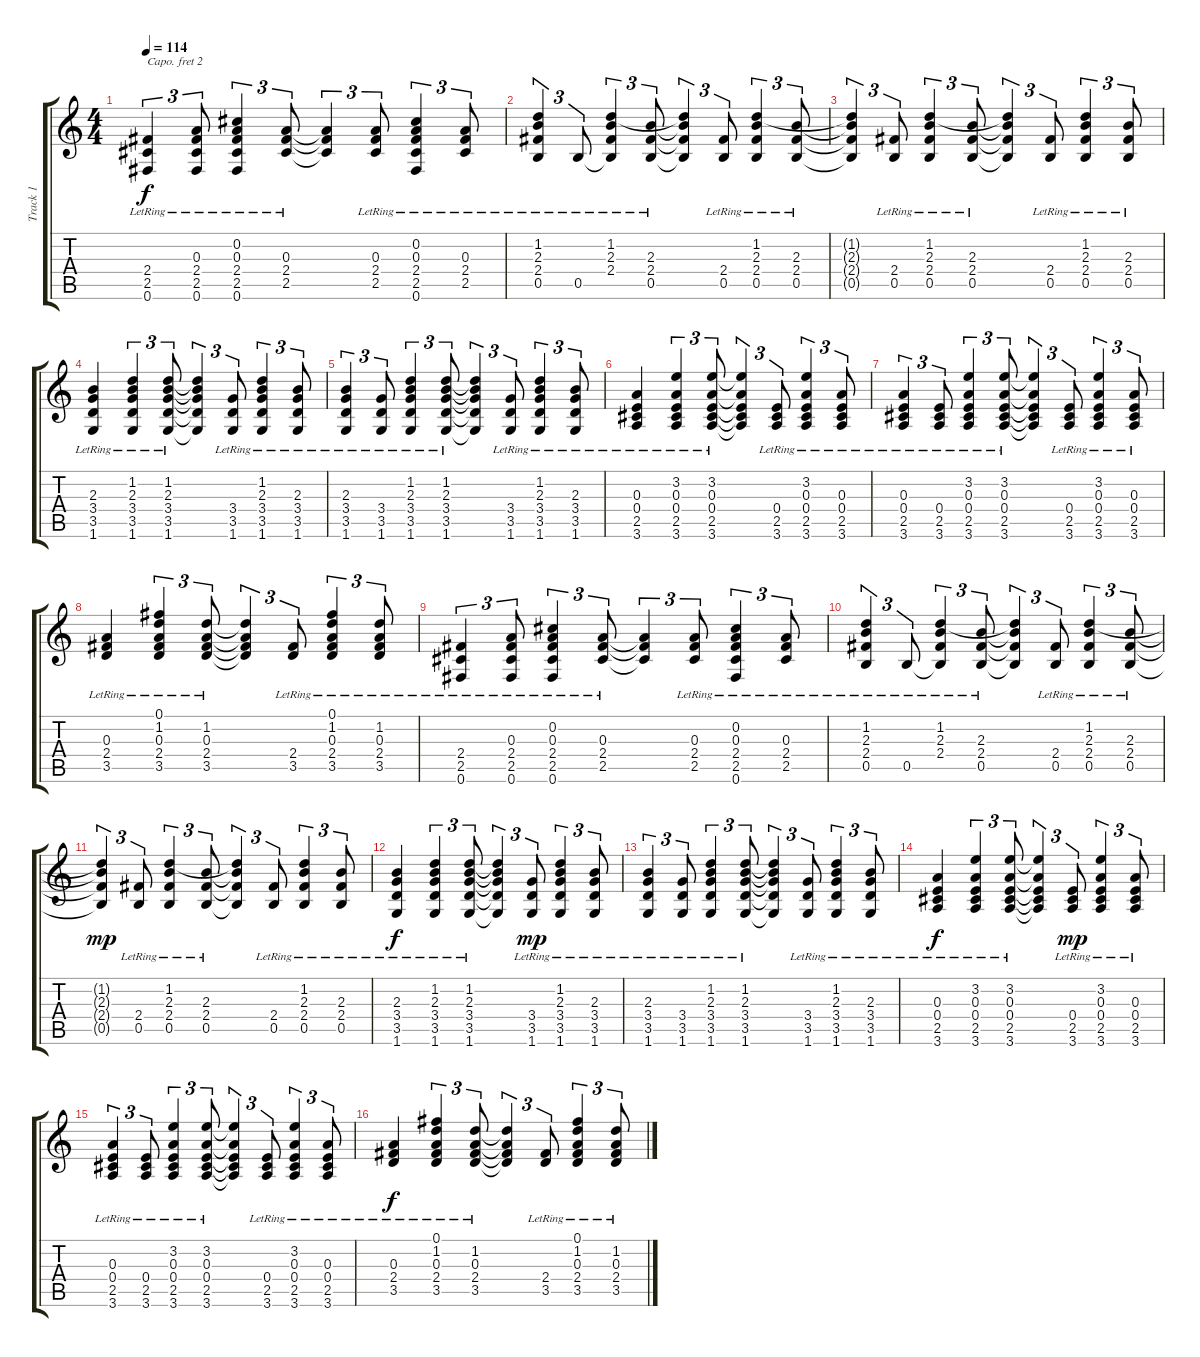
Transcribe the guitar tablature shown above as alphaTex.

\track ("Track 1" "Track 1") {instrument acousticguitarsteel}
\staff {score tabs}
\capo 2
\tuning (E4 B3 G3 D3 A2 E2) {hide}
\ts (4 4)
\tempo 114
\clef g2
\ks c
(2.4{lr} 2.5{lr} 0.6{lr}).4{tu (3 2) dy f} (0.3{lr} 2.4{lr} 2.5{lr} 0.6{lr}).8{tu (3 2)} (0.2{lr} 0.3 2.4{lr} 2.5{lr} 0.6{lr}).4{tu (3 2)} (0.3 2.4{lr} 2.5{lr}).8{tu (3 2)} (0.3{t} 2.4{t} 2.5{t}).4{tu (3 2)} (0.3{lr} 2.4{lr} 2.5{lr}).8{tu (3 2)} (0.2 0.3 2.4{lr} 2.5{lr} 0.6{lr}).4{tu (3 2)} (0.3{lr} 2.4{lr} 2.5{lr}).8{tu (3 2)} |
(1.2{lr} 2.3{lr} 2.4{lr} 0.5{lr}).4{tu (3 2)} 0.5{lr}.8{tu (3 2)} (1.2{lr} 2.3{lr} 2.4{lr} 0.5{t}).4{tu (3 2)} (2.3{lr} 2.4{lr} 0.5{lr}).8{tu (3 2)} (1.2{t} 2.3{t} 2.4{t} 0.5{t}).4{tu (3 2)} (2.4{lr} 0.5{lr}).8{tu (3 2)} (1.2{lr} 2.3{lr} 2.4{lr} 0.5{lr}).4{tu (3 2)} (2.3{lr} 2.4{lr} 0.5{lr}).8{tu (3 2)} |
(1.2{t} 2.3{t} 2.4{t} 0.5{t}).4{tu (3 2)} (2.4{lr} 0.5{lr}).8{tu (3 2)} (1.2{lr} 2.3{lr} 2.4{lr} 0.5{lr}).4{tu (3 2)} (2.3{lr} 2.4{lr} 0.5{lr}).8{tu (3 2)} (1.2{t} 2.3{t} 2.4{t} 0.5{t}).4{tu (3 2)} (2.4{lr} 0.5{lr}).8{tu (3 2)} (1.2{lr} 2.3{lr} 2.4{lr} 0.5{lr}).4{tu (3 2)} (2.3{lr} 2.4{lr} 0.5{lr}).8{tu (3 2)} |
(2.3{lr} 3.4{lr} 3.5{lr} 1.6{lr}).4 (1.2{lr} 2.3{lr} 3.4{lr} 3.5{lr} 1.6{lr}).4{tu (3 2)} (1.2{lr} 2.3{lr} 3.4{lr} 3.5{lr} 1.6{lr}).8{tu (3 2)} (1.2{t} 2.3{t} 3.4{t} 3.5{t} 1.6{t}).4{tu (3 2)} (3.4{lr} 3.5{lr} 1.6{lr}).8{tu (3 2)} (1.2{lr} 2.3{lr} 3.4{lr} 3.5{lr} 1.6{lr}).4{tu (3 2)} (2.3{lr} 3.4{lr} 3.5{lr} 1.6{lr}).8{tu (3 2)} |
(2.3{lr} 3.4{lr} 3.5{lr} 1.6{lr}).4{tu (3 2)} (3.4{lr} 3.5{lr} 1.6{lr}).8{tu (3 2)} (1.2{lr} 2.3{lr} 3.4{lr} 3.5{lr} 1.6{lr}).4{tu (3 2)} (1.2{lr} 2.3{lr} 3.4{lr} 3.5{lr} 1.6{lr}).8{tu (3 2)} (1.2{t} 2.3{t} 3.4{t} 3.5{t} 1.6{t}).4{tu (3 2)} (3.4{lr} 3.5{lr} 1.6{lr}).8{tu (3 2)} (1.2{lr} 2.3{lr} 3.4{lr} 3.5{lr} 1.6{lr}).4{tu (3 2)} (2.3{lr} 3.4{lr} 3.5{lr} 1.6{lr}).8{tu (3 2)} |
(0.3{lr} 0.4{lr} 2.5{lr} 3.6{lr}).4 (3.2{lr} 0.3{lr} 0.4{lr} 2.5{lr} 3.6{lr}).4{tu (3 2)} (3.2{lr} 0.3{lr} 0.4{lr} 2.5{lr} 3.6{lr}).8{tu (3 2)} (3.2{t} 0.3{t} 0.4{t} 2.5{t} 3.6{t}).4{tu (3 2)} (0.4{lr} 2.5{lr} 3.6{lr}).8{tu (3 2)} (3.2{lr} 0.3{lr} 0.4{lr} 2.5{lr} 3.6{lr}).4{tu (3 2)} (0.3{lr} 0.4{lr} 2.5{lr} 3.6{lr}).8{tu (3 2)} |
(0.3{lr} 0.4{lr} 2.5{lr} 3.6{lr}).4{tu (3 2)} (0.4{lr} 2.5{lr} 3.6{lr}).8{tu (3 2)} (3.2{lr} 0.3{lr} 0.4{lr} 2.5{lr} 3.6{lr}).4{tu (3 2)} (3.2{lr} 0.3{lr} 0.4{lr} 2.5{lr} 3.6{lr}).8{tu (3 2)} (3.2{t} 0.3{t} 0.4{t} 2.5{t} 3.6{t}).4{tu (3 2)} (0.4{lr} 2.5{lr} 3.6).8{tu (3 2)} (3.2{lr} 0.3{lr} 0.4{lr} 2.5{lr} 3.6).4{tu (3 2)} (0.3{lr} 0.4{lr} 2.5{lr} 3.6).8{tu (3 2)} |
(0.3{lr} 2.4{lr} 3.5{lr}).4 (0.1{lr} 1.2{lr} 0.3{lr} 2.4{lr} 3.5{lr}).4{tu (3 2)} (1.2{lr} 0.3{lr} 2.4{lr} 3.5{lr}).8{tu (3 2)} (1.2{t} 0.3{t} 2.4{t} 3.5{t}).4{tu (3 2)} (2.4{lr} 3.5{lr}).8{tu (3 2)} (0.1{lr} 1.2{lr} 0.3{lr} 2.4{lr} 3.5{lr}).4{tu (3 2)} (1.2{lr} 0.3{lr} 2.4{lr} 3.5{lr}).8{tu (3 2)} |
(2.4{lr} 2.5{lr} 0.6{lr}).4{tu (3 2)} (0.3{lr} 2.4{lr} 2.5{lr} 0.6{lr}).8{tu (3 2)} (0.2{lr} 0.3 2.4{lr} 2.5{lr} 0.6{lr}).4{tu (3 2)} (0.3 2.4{lr} 2.5{lr}).8{tu (3 2)} (0.3{t} 2.4{t} 2.5{t}).4{tu (3 2)} (0.3{lr} 2.4{lr} 2.5{lr}).8{tu (3 2)} (0.2 0.3 2.4{lr} 2.5{lr} 0.6{lr}).4{tu (3 2)} (0.3{lr} 2.4{lr} 2.5{lr}).8{tu (3 2)} |
(1.2{lr} 2.3{lr} 2.4{lr} 0.5{lr}).4{tu (3 2)} 0.5{lr}.8{tu (3 2)} (1.2{lr} 2.3{lr} 2.4{lr} 0.5{t}).4{tu (3 2)} (2.3{lr} 2.4{lr} 0.5{lr}).8{tu (3 2)} (1.2{t} 2.3{t} 2.4{t} 0.5{t}).4{tu (3 2)} (2.4{lr} 0.5{lr}).8{tu (3 2)} (1.2{lr} 2.3{lr} 2.4{lr} 0.5{lr}).4{tu (3 2)} (2.3{lr} 2.4{lr} 0.5{lr}).8{tu (3 2)} |
(1.2{t} 2.3{t} 2.4{t} 0.5{t}).4{tu (3 2) dy mp} (2.4{lr} 0.5{lr}).8{tu (3 2)} (1.2{lr} 2.3{lr} 2.4{lr} 0.5{lr}).4{tu (3 2)} (2.3{lr} 2.4{lr} 0.5{lr}).8{tu (3 2)} (1.2{t} 2.3{t} 2.4{t} 0.5{t}).4{tu (3 2)} (2.4{lr} 0.5{lr}).8{tu (3 2)} (1.2{lr} 2.3{lr} 2.4{lr} 0.5{lr}).4{tu (3 2)} (2.3{lr} 2.4{lr} 0.5{lr}).8{tu (3 2)} |
(2.3{lr} 3.4{lr} 3.5{lr} 1.6{lr}).4{dy f} (1.2{lr} 2.3{lr} 3.4{lr} 3.5{lr} 1.6{lr}).4{tu (3 2)} (1.2{lr} 2.3{lr} 3.4{lr} 3.5{lr} 1.6{lr}).8{tu (3 2)} (1.2{t} 2.3{t} 3.4{t} 3.5{t} 1.6{t}).4{tu (3 2)} (3.4{lr} 3.5{lr} 1.6{lr}).8{tu (3 2) dy mp} (1.2{lr} 2.3{lr} 3.4{lr} 3.5{lr} 1.6{lr}).4{tu (3 2)} (2.3{lr} 3.4{lr} 3.5{lr} 1.6{lr}).8{tu (3 2)} |
(2.3{lr} 3.4{lr} 3.5{lr} 1.6{lr}).4{tu (3 2)} (3.4{lr} 3.5{lr} 1.6{lr}).8{tu (3 2)} (1.2{lr} 2.3{lr} 3.4{lr} 3.5{lr} 1.6{lr}).4{tu (3 2)} (1.2{lr} 2.3{lr} 3.4{lr} 3.5{lr} 1.6{lr}).8{tu (3 2)} (1.2{t} 2.3{t} 3.4{t} 3.5{t} 1.6{t}).4{tu (3 2)} (3.4{lr} 3.5{lr} 1.6{lr}).8{tu (3 2)} (1.2{lr} 2.3{lr} 3.4{lr} 3.5{lr} 1.6{lr}).4{tu (3 2)} (2.3{lr} 3.4{lr} 3.5{lr} 1.6{lr}).8{tu (3 2)} |
(0.3{lr} 0.4{lr} 2.5{lr} 3.6{lr}).4{dy f} (3.2{lr} 0.3{lr} 0.4{lr} 2.5{lr} 3.6{lr}).4{tu (3 2)} (3.2{lr} 0.3{lr} 0.4{lr} 2.5{lr} 3.6{lr}).8{tu (3 2)} (3.2{t} 0.3{t} 0.4{t} 2.5{t} 3.6{t}).4{tu (3 2)} (0.4{lr} 2.5{lr} 3.6{lr}).8{tu (3 2) dy mp} (3.2{lr} 0.3{lr} 0.4{lr} 2.5{lr} 3.6{lr}).4{tu (3 2)} (0.3{lr} 0.4{lr} 2.5{lr} 3.6{lr}).8{tu (3 2)} |
(0.3{lr} 0.4{lr} 2.5{lr} 3.6{lr}).4{tu (3 2)} (0.4{lr} 2.5{lr} 3.6{lr}).8{tu (3 2)} (3.2{lr} 0.3{lr} 0.4{lr} 2.5{lr} 3.6{lr}).4{tu (3 2)} (3.2{lr} 0.3{lr} 0.4{lr} 2.5{lr} 3.6{lr}).8{tu (3 2)} (3.2{t} 0.3{t} 0.4{t} 2.5{t} 3.6{t}).4{tu (3 2)} (0.4{lr} 2.5{lr} 3.6).8{tu (3 2)} (3.2{lr} 0.3{lr} 0.4{lr} 2.5{lr} 3.6).4{tu (3 2)} (0.3{lr} 0.4{lr} 2.5{lr} 3.6).8{tu (3 2)} |
(0.3{lr} 2.4{lr} 3.5{lr}).4{dy f} (0.1{lr} 1.2{lr} 0.3{lr} 2.4{lr} 3.5{lr}).4{tu (3 2)} (1.2{lr} 0.3{lr} 2.4{lr} 3.5{lr}).8{tu (3 2)} (1.2{t} 0.3{t} 2.4{t} 3.5{t}).4{tu (3 2)} (2.4{lr} 3.5{lr}).8{tu (3 2)} (0.1{lr} 1.2{lr} 0.3{lr} 2.4{lr} 3.5{lr}).4{tu (3 2)} (1.2{lr} 0.3{lr} 2.4{lr} 3.5{lr}).8{tu (3 2)}
